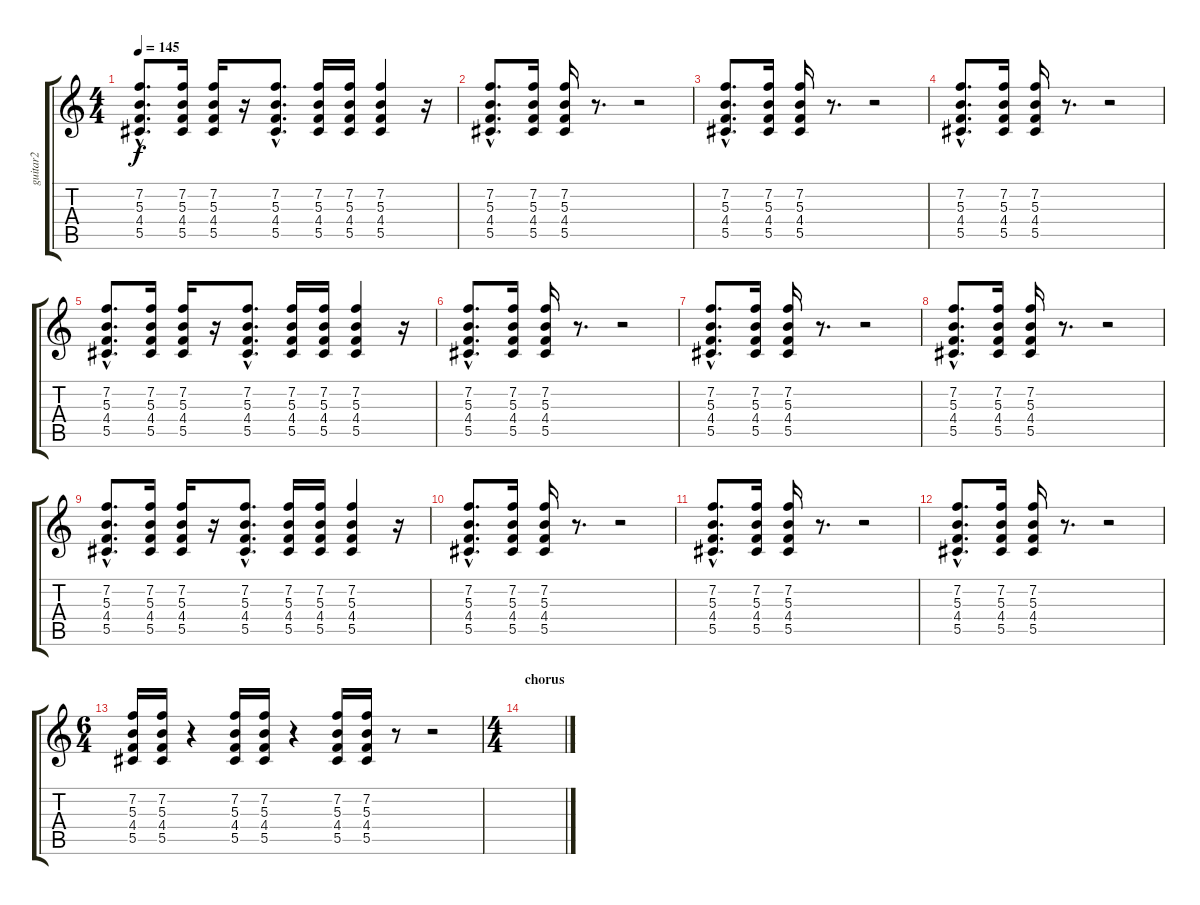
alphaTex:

\track ("guitar2" "guitar2") {instrument distortionguitar}
\staff {score tabs}
\tuning (Eb4 Bb3 Gb3 Db3 Ab2 Db2) {hide}
\ts (4 4)
\tempo 145
\clef g2
\ks c
(7.2{hac} 5.3{hac} 4.4{hac} 5.5{hac}).8{d dy f} (7.2 5.3 4.4 5.5).16 (7.2 5.3 4.4 5.5).16 r.16 (7.2{hac} 5.3{hac} 4.4{hac} 5.5{hac}).8{d} (7.2 5.3 4.4 5.5).16 (7.2 5.3 4.4 5.5).16 (7.2 5.3 4.4 5.5).4 r.16 |
(7.2{hac} 5.3{hac} 4.4{hac} 5.5{hac}).8{d} (7.2 5.3 4.4 5.5).16 (7.2 5.3 4.4 5.5).16 r.8{d} r.2 |
(7.2{hac} 5.3{hac} 4.4{hac} 5.5{hac}).8{d} (7.2 5.3 4.4 5.5).16 (7.2 5.3 4.4 5.5).16 r.8{d} r.2 |
(7.2{hac} 5.3{hac} 4.4{hac} 5.5{hac}).8{d} (7.2 5.3 4.4 5.5).16 (7.2 5.3 4.4 5.5).16 r.8{d} r.2 |
(7.2{hac} 5.3{hac} 4.4{hac} 5.5{hac}).8{d} (7.2 5.3 4.4 5.5).16 (7.2 5.3 4.4 5.5).16 r.16 (7.2{hac} 5.3{hac} 4.4{hac} 5.5{hac}).8{d} (7.2 5.3 4.4 5.5).16 (7.2 5.3 4.4 5.5).16 (7.2 5.3 4.4 5.5).4 r.16 |
(7.2{hac} 5.3{hac} 4.4{hac} 5.5{hac}).8{d} (7.2 5.3 4.4 5.5).16 (7.2 5.3 4.4 5.5).16 r.8{d} r.2 |
(7.2{hac} 5.3{hac} 4.4{hac} 5.5{hac}).8{d} (7.2 5.3 4.4 5.5).16 (7.2 5.3 4.4 5.5).16 r.8{d} r.2 |
(7.2{hac} 5.3{hac} 4.4{hac} 5.5{hac}).8{d} (7.2 5.3 4.4 5.5).16 (7.2 5.3 4.4 5.5).16 r.8{d} r.2 |
(7.2{hac} 5.3{hac} 4.4{hac} 5.5{hac}).8{d} (7.2 5.3 4.4 5.5).16 (7.2 5.3 4.4 5.5).16 r.16 (7.2{hac} 5.3{hac} 4.4{hac} 5.5{hac}).8{d} (7.2 5.3 4.4 5.5).16 (7.2 5.3 4.4 5.5).16 (7.2 5.3 4.4 5.5).4 r.16 |
(7.2{hac} 5.3{hac} 4.4{hac} 5.5{hac}).8{d} (7.2 5.3 4.4 5.5).16 (7.2 5.3 4.4 5.5).16 r.8{d} r.2 |
(7.2{hac} 5.3{hac} 4.4{hac} 5.5{hac}).8{d} (7.2 5.3 4.4 5.5).16 (7.2 5.3 4.4 5.5).16 r.8{d} r.2 |
(7.2{hac} 5.3{hac} 4.4{hac} 5.5{hac}).8{d} (7.2 5.3 4.4 5.5).16 (7.2 5.3 4.4 5.5).16 r.8{d} r.2 |
\ts (6 4)
(7.2 5.3 4.4 5.5).16 (7.2 5.3 4.4 5.5).16 r.4 (7.2 5.3 4.4 5.5).16 (7.2 5.3 4.4 5.5).16 r.4 (7.2 5.3 4.4 5.5).16 (7.2 5.3 4.4 5.5).16 r.8 r.2 |
\ts (4 4)
\section ("" "chorus")
